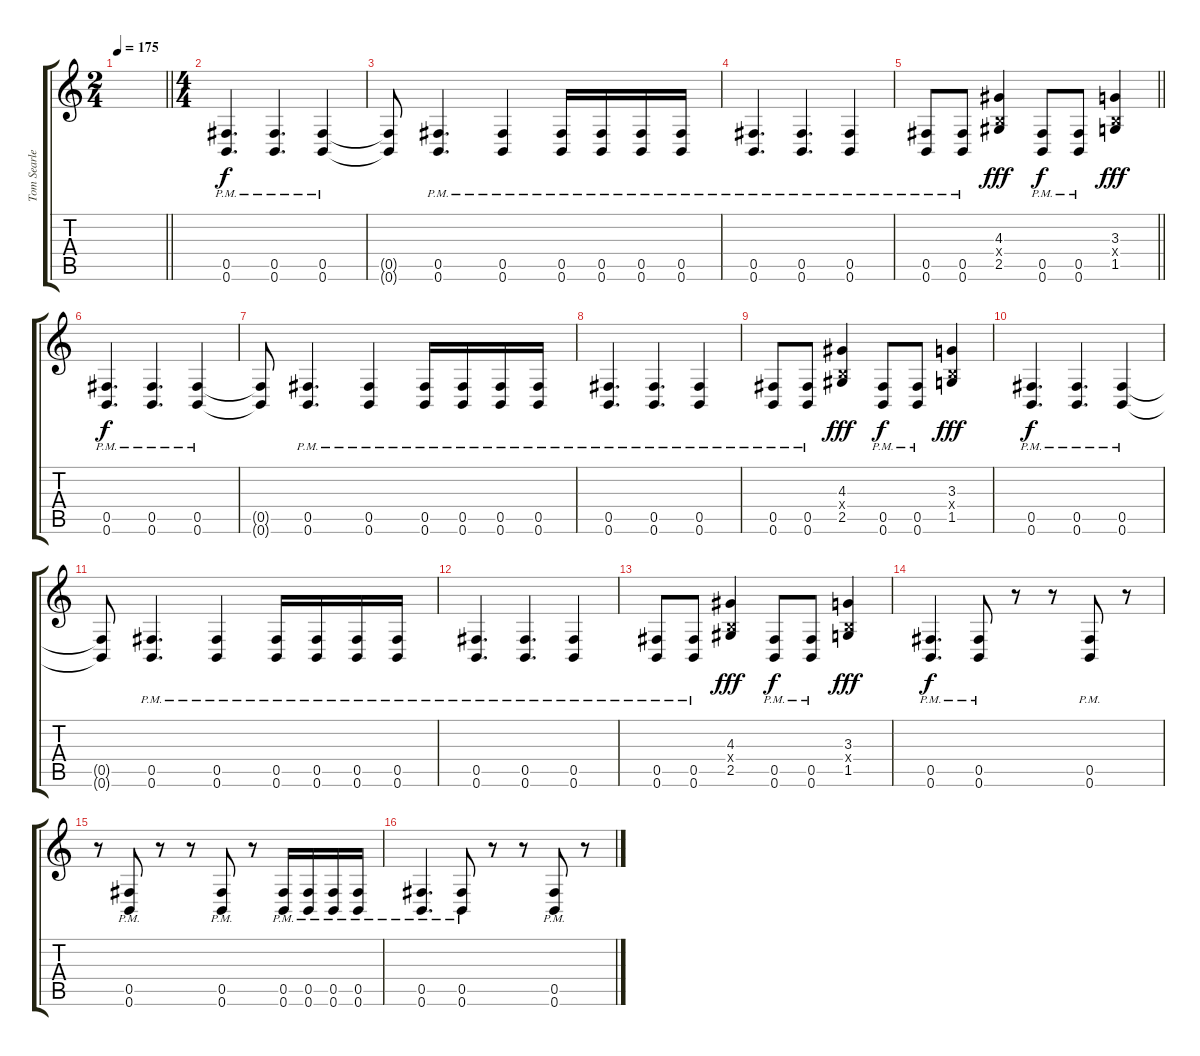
\track ("Tom Searle" "Tom Searle") {instrument distortionguitar}
\staff {score tabs}
\tuning (Db4 Ab3 E3 B2 Gb2 B1) {hide}
\ts (2 4)
\tempo 175
\clef g2
\barLineRight lightlight
\ks c
|
\ts (4 4)
(0.5{pm} 0.6{pm}).4{d} (0.5{pm} 0.6{pm}).4{d} (0.5{pm} 0.6{pm}).4 |
(0.5{t} 0.6{t}).8 (0.5{pm} 0.6{pm}).4{d} (0.5{pm} 0.6{pm}).4 (0.5{pm} 0.6{pm}).16 (0.5{pm} 0.6{pm}).16 (0.5{pm} 0.6{pm}).16 (0.5{pm} 0.6{pm}).16 |
(0.5{pm} 0.6{pm}).4{d} (0.5{pm} 0.6{pm}).4{d} (0.5{pm} 0.6{pm}).4 |
\barLineRight lightlight
(0.5{pm} 0.6{pm}).8 (0.5{pm} 0.6{pm}).8 (4.3 0.4{x} 2.5).4{dy fff} (0.5{pm} 0.6).8{dy f} (0.5{pm} 0.6{pm}).8 (3.3 0.4{x} 1.5).4{dy fff} |
(0.5{pm} 0.6{pm}).4{d dy f} (0.5{pm} 0.6{pm}).4{d} (0.5{pm} 0.6{pm}).4 |
(0.5{t} 0.6{t}).8 (0.5{pm} 0.6{pm}).4{d} (0.5{pm} 0.6{pm}).4 (0.5{pm} 0.6{pm}).16 (0.5{pm} 0.6{pm}).16 (0.5{pm} 0.6{pm}).16 (0.5{pm} 0.6{pm}).16 |
(0.5{pm} 0.6{pm}).4{d} (0.5{pm} 0.6{pm}).4{d} (0.5{pm} 0.6{pm}).4 |
(0.5{pm} 0.6{pm}).8 (0.5{pm} 0.6{pm}).8 (4.3 0.4{x} 2.5).4{dy fff} (0.5{pm} 0.6).8{dy f} (0.5{pm} 0.6{pm}).8 (3.3 0.4{x} 1.5).4{dy fff} |
(0.5{pm} 0.6{pm}).4{d dy f} (0.5{pm} 0.6{pm}).4{d} (0.5{pm} 0.6{pm}).4 |
(0.5{t} 0.6{t}).8 (0.5{pm} 0.6{pm}).4{d} (0.5{pm} 0.6{pm}).4 (0.5{pm} 0.6{pm}).16 (0.5{pm} 0.6{pm}).16 (0.5{pm} 0.6{pm}).16 (0.5{pm} 0.6{pm}).16 |
(0.5{pm} 0.6{pm}).4{d} (0.5{pm} 0.6{pm}).4{d} (0.5{pm} 0.6{pm}).4 |
(0.5{pm} 0.6{pm}).8 (0.5{pm} 0.6{pm}).8 (4.3 0.4{x} 2.5).4{dy fff} (0.5{pm} 0.6).8{dy f} (0.5{pm} 0.6{pm}).8 (3.3 0.4{x} 1.5).4{dy fff} |
(0.5{pm} 0.6{pm}).4{d dy f} (0.5{pm} 0.6{pm}).8 r.8 r.8 (0.5{pm} 0.6{pm}).8 r.8 |
r.8 (0.5{pm} 0.6{pm}).8 r.8 r.8 (0.5{pm} 0.6{pm}).8 r.8 (0.5{pm} 0.6{pm}).16 (0.5{pm} 0.6{pm}).16 (0.5{pm} 0.6{pm}).16 (0.5{pm} 0.6{pm}).16 |
(0.5{pm} 0.6{pm}).4{d} (0.5{pm} 0.6{pm}).8 r.8 r.8 (0.5{pm} 0.6{pm}).8 r.8
